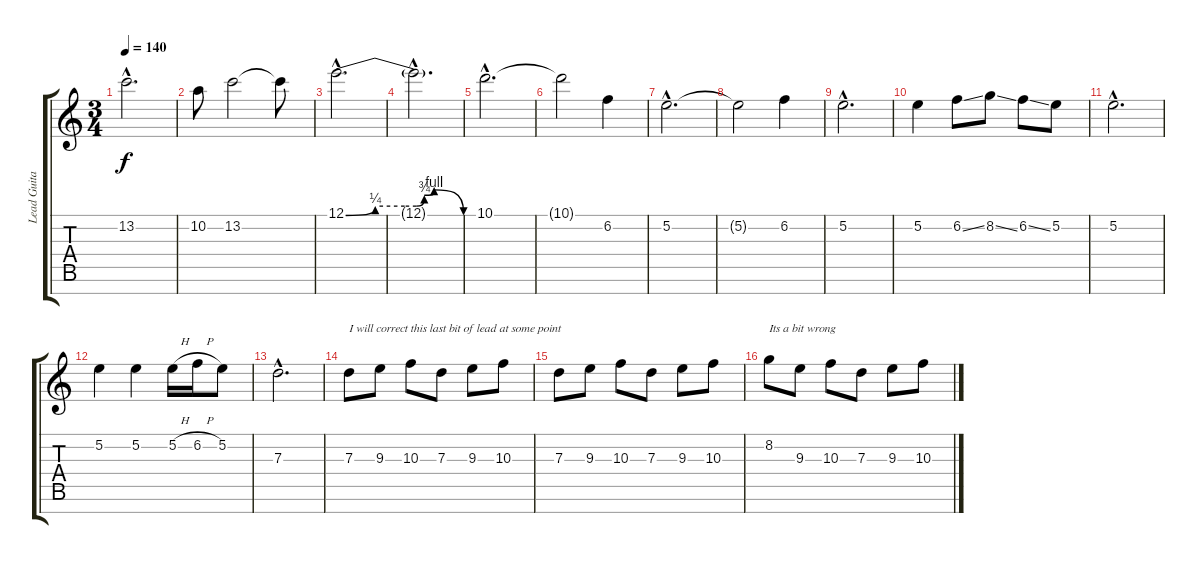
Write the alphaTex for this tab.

\track ("Lead Guitar I" "Lead Guita") {instrument distortionguitar}
\staff {score tabs}
\tuning (E4 B3 G3 D3 A2 E2 B1) {hide}
\ts (3 4)
\tempo 140
\clef g2
\ks c
13.2{hac}.2{d dy f} |
10.2.8 13.2.2 13.2{t}.8 |
12.1{be (custom 0 0 15 1 30 1 36 1 40 3 45 4 60 0) hac}.2{d} |
12.1{hac t}.2{d} |
10.1{hac}.2{d} |
10.1{t}.2 6.2.4 |
5.2{hac}.2{d} |
5.2{t}.2 6.2.4 |
5.2{hac}.2{d} |
5.2.4 6.2{ss}.8 8.2{ss}.8 6.2{ss}.8 5.2.8 |
5.2{hac}.2{d} |
5.2.4 5.2.4 5.2{h}.16 6.2{h}.16 5.2.8 |
7.3{hac}.2{d} |
7.3.8{txt "I will correct this last bit of lead at some point"} 9.3.8 10.3.8 7.3.8 9.3.8 10.3.8 |
7.3.8 9.3.8 10.3.8 7.3.8 9.3.8 10.3.8 |
8.2.8{txt "Its a bit wrong"} 9.3.8 10.3.8 7.3.8 9.3.8 10.3.8
